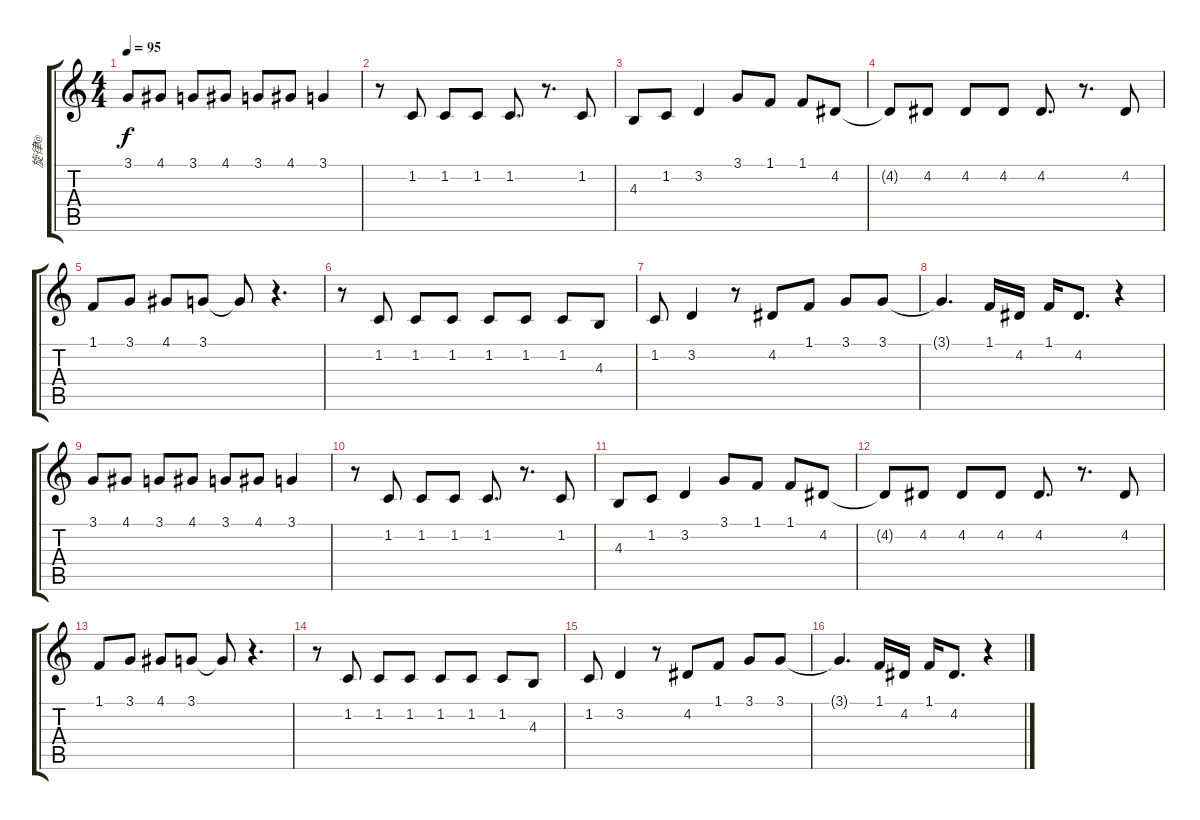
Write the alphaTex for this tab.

\track ("旋律@" "旋律@") {instrument acousticgrandpiano}
\staff {score tabs}
\tuning (E4 B3 G3 D3 A2 E2) {hide}
\ts (4 4)
\tempo 95
\clef g2
\ks c
3.1.8{dy f} 4.1.8 3.1.8{txt ""} 4.1.8 3.1.8 4.1.8 3.1.4 |
r.8 1.2.8 1.2.8 1.2.8 1.2.8{d} r.8{d} 1.2.8 |
4.3.8 1.2.8 3.2.4 3.1.8 1.1.8 1.1.8 4.2.8 |
4.2{t}.8 4.2.8 4.2.8 4.2.8 4.2.8{d} r.8{d} 4.2.8 |
1.1.8 3.1.8 4.1.8 3.1.8 3.1{t}.8 r.4{d} |
r.8 1.2.8 1.2.8 1.2.8 1.2.8 1.2.8 1.2.8 4.3.8 |
1.2.8 3.2.4 r.8 4.2.8 1.1.8 3.1.8 3.1.8 |
3.1{t}.4{d} 1.1.16 4.2.16 1.1.16 4.2.8{d} r.4 |
3.1.8 4.1.8 3.1.8 4.1.8 3.1.8 4.1.8 3.1.4 |
r.8 1.2.8 1.2.8 1.2.8 1.2.8{d} r.8{d} 1.2.8 |
4.3.8 1.2.8 3.2.4 3.1.8 1.1.8 1.1.8 4.2.8 |
4.2{t}.8 4.2.8 4.2.8 4.2.8 4.2.8{d} r.8{d} 4.2.8 |
1.1.8 3.1.8 4.1.8 3.1.8 3.1{t}.8 r.4{d} |
r.8 1.2.8 1.2.8 1.2.8 1.2.8 1.2.8 1.2.8 4.3.8 |
1.2.8 3.2.4 r.8 4.2.8 1.1.8 3.1.8 3.1.8 |
3.1{t}.4{d} 1.1.16 4.2.16 1.1.16 4.2.8{d} r.4
